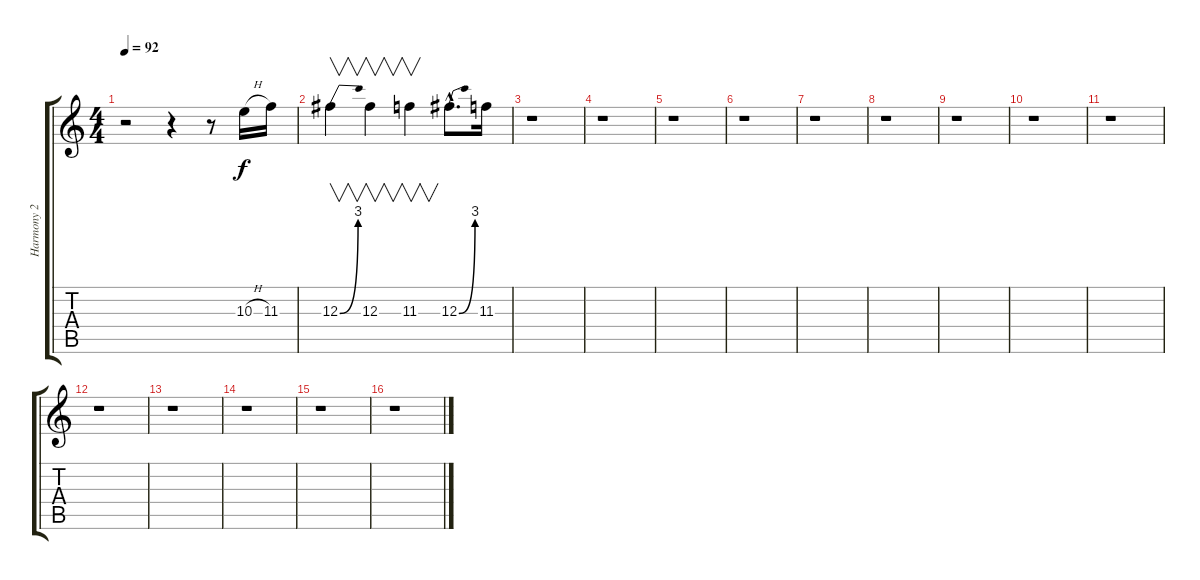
\track ("Harmony 2" "Harmony 2") {instrument distortionguitar}
\staff {score tabs}
\tuning (Eb4 Bb3 Gb3 Db3 Ab2 Db2) {hide}
\ts (4 4)
\tempo 92
\clef g2
\ks c
r.2{dy f} r.4 r.8 10.3{h}.16 11.3.16 |
12.3{be (bend 0 0 60 12)}.4{v} 12.3.4{v} 11.3.4{v} 12.3{be (bend 0 0 60 12) hac}.8{d} 11.3.16 |
r.1 |
r.1 |
r.1 |
r.1 |
r.1 |
r.1 |
r.1 |
r.1 |
r.1 |
r.1 |
r.1 |
r.1 |
r.1 |
r.1
